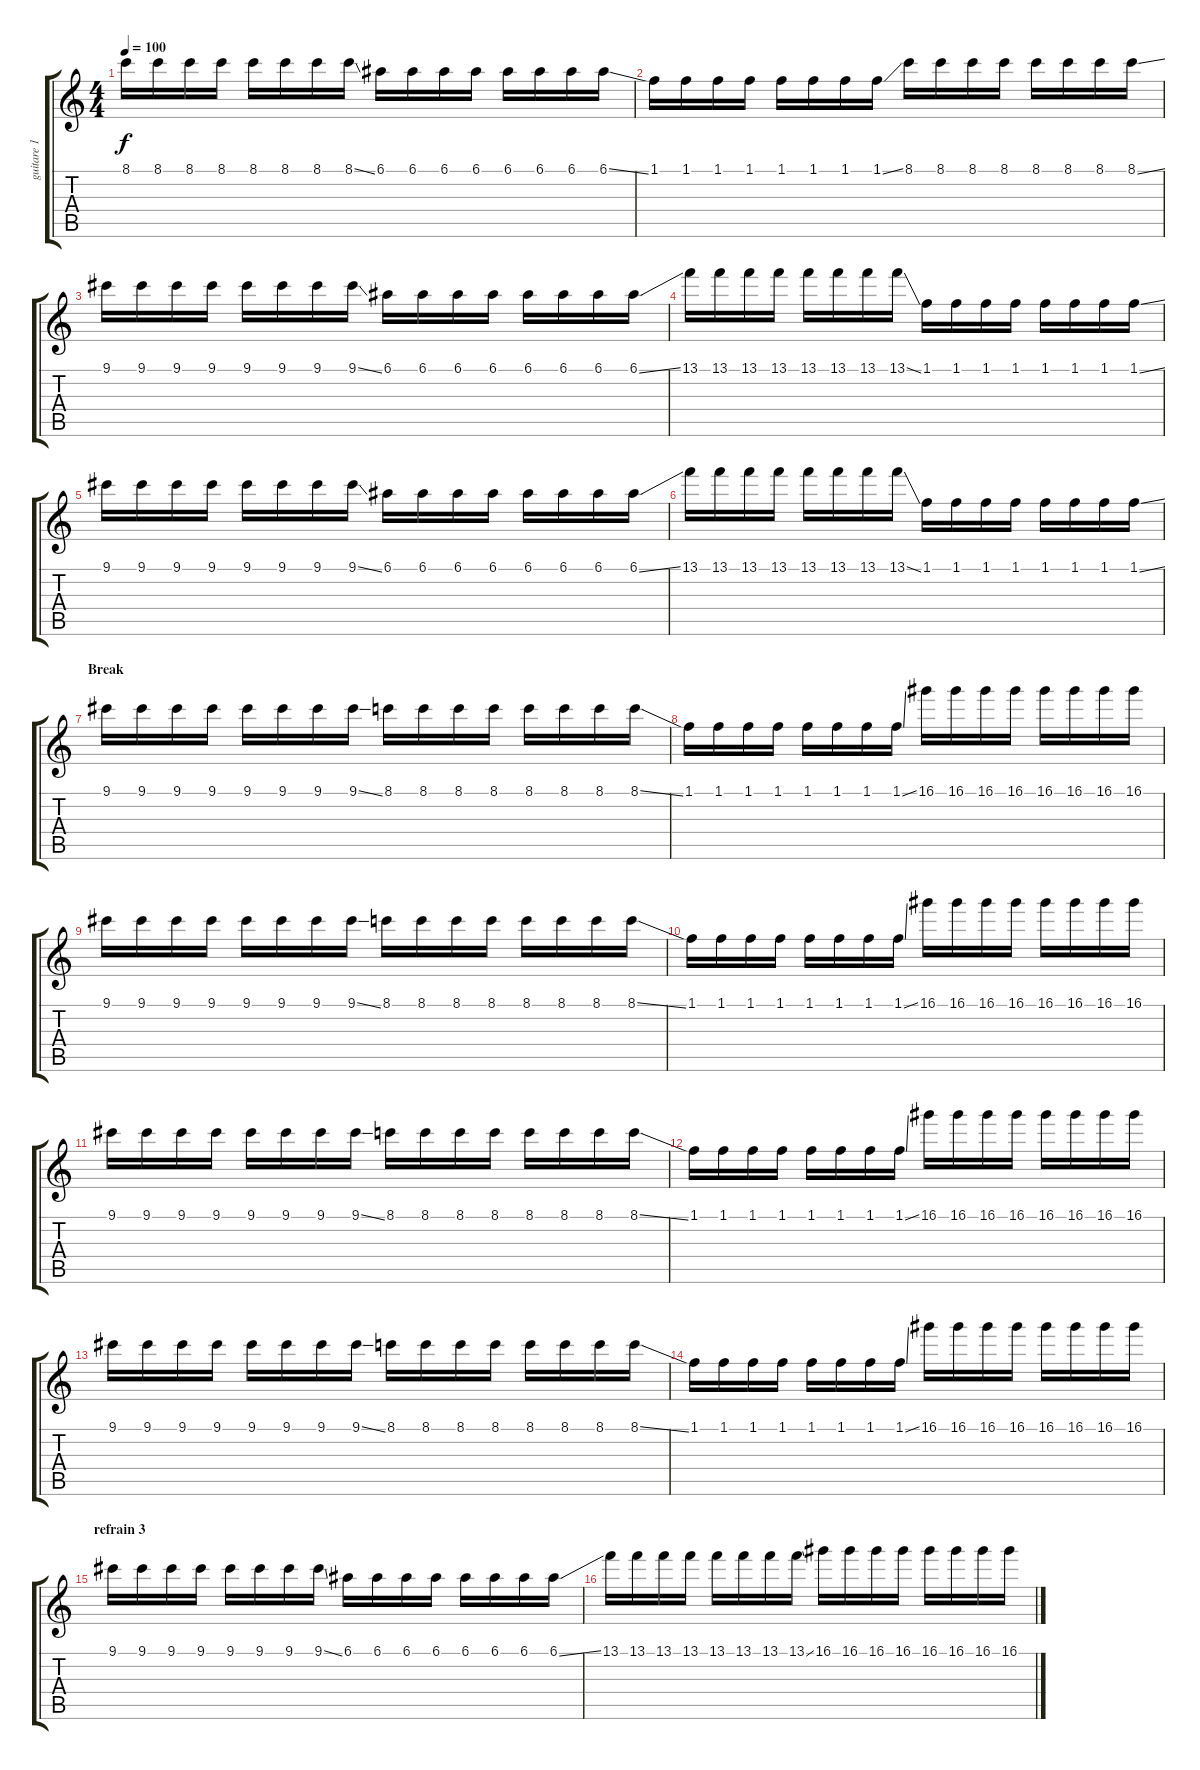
\track ("guitare 1" "guitare 1") {instrument electricguitarclean}
\staff {score tabs}
\tuning (E4 B3 G3 D3 A2 E2) {hide}
\ts (4 4)
\tempo 100
\clef g2
\ks c
8.1.16{dy f volume 13 instrument distortionguitar} 8.1.16 8.1.16 8.1.16 8.1.16 8.1.16 8.1.16 8.1{ss}.16 6.1.16 6.1.16 6.1.16 6.1.16 6.1.16 6.1.16 6.1.16 6.1{ss}.16 |
1.1.16 1.1.16 1.1.16 1.1.16 1.1.16 1.1.16 1.1.16 1.1{ss}.16 8.1.16 8.1.16 8.1.16 8.1.16 8.1.16 8.1.16 8.1.16 8.1{ss}.16 |
9.1.16{volume 13 instrument distortionguitar} 9.1.16 9.1.16 9.1.16 9.1.16 9.1.16 9.1.16 9.1{ss}.16 6.1.16 6.1.16 6.1.16 6.1.16 6.1.16 6.1.16 6.1.16 6.1{ss}.16 |
13.1.16 13.1.16 13.1.16 13.1.16 13.1.16 13.1.16 13.1.16 13.1{ss}.16 1.1.16 1.1.16 1.1.16 1.1.16 1.1.16 1.1.16 1.1.16 1.1{ss}.16 |
9.1.16{volume 13 instrument distortionguitar} 9.1.16 9.1.16 9.1.16 9.1.16 9.1.16 9.1.16 9.1{ss}.16 6.1.16 6.1.16 6.1.16 6.1.16 6.1.16 6.1.16 6.1.16 6.1{ss}.16 |
13.1.16 13.1.16 13.1.16 13.1.16 13.1.16 13.1.16 13.1.16 13.1{ss}.16 1.1.16 1.1.16 1.1.16 1.1.16 1.1.16 1.1.16 1.1.16 1.1{ss}.16 |
\section ("" "Break")
9.1.16{volume 9 instrument distortionguitar} 9.1.16 9.1.16 9.1.16 9.1.16 9.1.16 9.1.16 9.1{ss}.16 8.1.16 8.1.16 8.1.16 8.1.16 8.1.16 8.1.16 8.1.16 8.1{ss}.16 |
1.1.16 1.1.16 1.1.16 1.1.16 1.1.16 1.1.16 1.1.16 1.1{ss}.16 16.1.16 16.1.16 16.1.16 16.1.16 16.1.16 16.1.16 16.1.16 16.1.16 |
9.1.16{volume 0 instrument distortionguitar} 9.1.16 9.1.16 9.1.16 9.1.16 9.1.16 9.1.16 9.1{ss}.16 8.1.16 8.1.16 8.1.16 8.1.16 8.1.16 8.1.16 8.1.16 8.1{ss}.16 |
1.1.16 1.1.16 1.1.16 1.1.16 1.1.16 1.1.16 1.1.16 1.1{ss}.16 16.1.16 16.1.16 16.1.16 16.1.16 16.1.16 16.1.16 16.1.16 16.1.16 |
9.1.16 9.1.16 9.1.16 9.1.16 9.1.16 9.1.16 9.1.16 9.1{ss}.16 8.1.16 8.1.16 8.1.16 8.1.16 8.1.16 8.1.16 8.1.16 8.1{ss}.16 |
1.1.16 1.1.16 1.1.16 1.1.16 1.1.16 1.1.16 1.1.16 1.1{ss}.16 16.1.16 16.1.16 16.1.16 16.1.16 16.1.16 16.1.16 16.1.16 16.1.16 |
9.1.16{volume 16 instrument distortionguitar} 9.1.16 9.1.16 9.1.16 9.1.16 9.1.16 9.1.16 9.1{ss}.16 8.1.16 8.1.16 8.1.16 8.1.16 8.1.16 8.1.16 8.1.16 8.1{ss}.16 |
1.1.16 1.1.16 1.1.16 1.1.16 1.1.16 1.1.16 1.1.16 1.1{ss}.16 16.1.16 16.1.16 16.1.16 16.1.16 16.1.16 16.1.16 16.1.16 16.1.16 |
\section ("" "refrain 3")
9.1.16{volume 13 instrument distortionguitar} 9.1.16 9.1.16 9.1.16 9.1.16 9.1.16 9.1.16 9.1{ss}.16 6.1.16 6.1.16 6.1.16 6.1.16 6.1.16 6.1.16 6.1.16 6.1{ss}.16 |
13.1.16 13.1.16 13.1.16 13.1.16 13.1.16 13.1.16 13.1.16 13.1{ss}.16 16.1.16 16.1.16 16.1.16 16.1.16 16.1.16 16.1.16 16.1.16 16.1{ss}.16
